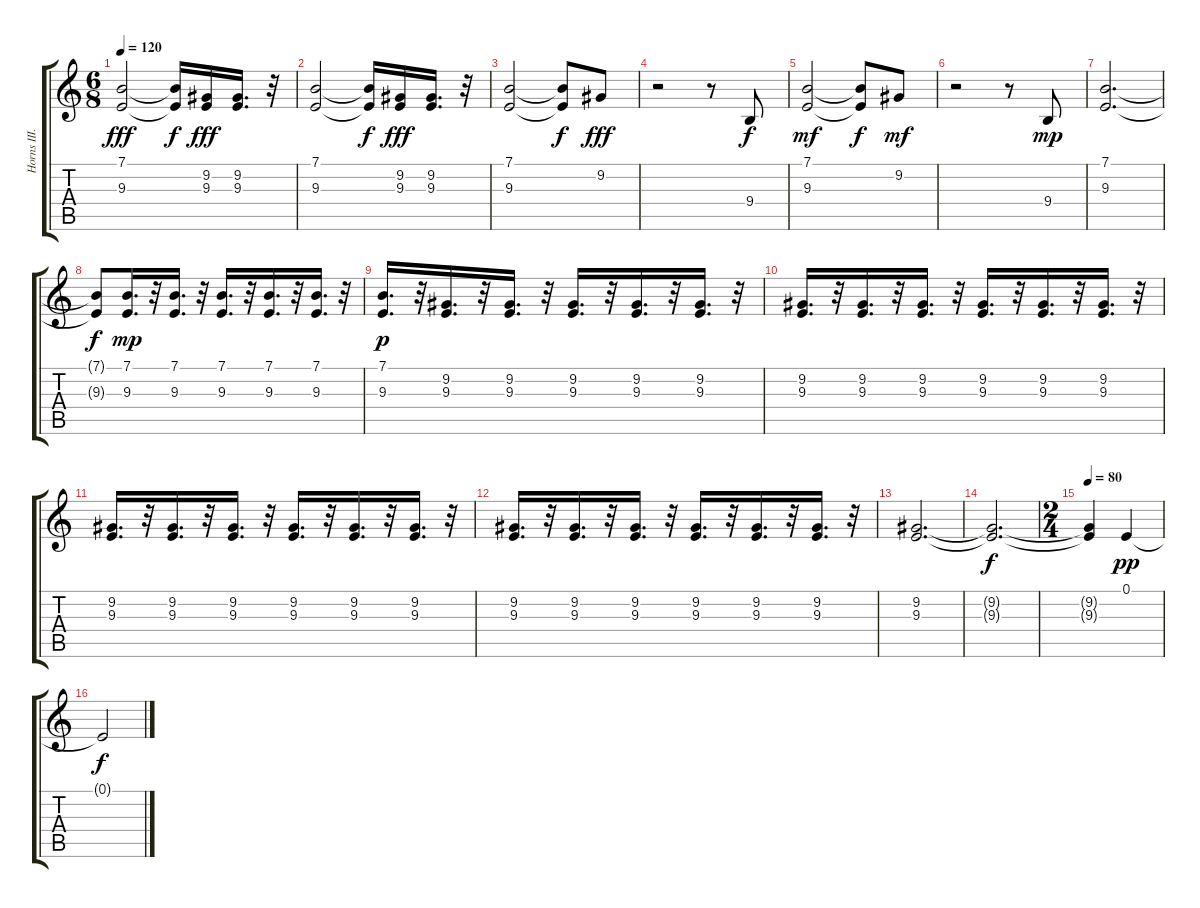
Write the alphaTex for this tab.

\track ("Horns III., IV. C" "Horns III.") {instrument frenchhorn}
\staff {score tabs}
\tuning (E4 B3 G3 D3 A2 E2) {hide}
\ts (6 8)
\tempo 120
\clef g2
\ks c
(7.1 9.3).2{dy fff} (7.1{t} 9.3{t}).16{dy f} (9.2 9.3).16{dy fff} (9.2 9.3).16{d} r.32 |
(7.1 9.3).2 (7.1{t} 9.3{t}).16{dy f} (9.2 9.3).16{dy fff} (9.2 9.3).16{d} r.32 |
(7.1 9.3).2 (7.1{t} 9.3{t}).8{dy f} 9.2.8{dy fff} |
r.2 r.8 9.4.8{dy f} |
(7.1 9.3).2{dy mf} (7.1{t} 9.3{t}).8{dy f} 9.2.8{dy mf} |
r.2 r.8 9.4.8{dy mp} |
(7.1 9.3).2{d} |
(7.1{t} 9.3{t}).8{dy f} (7.1 9.3).16{d dy mp} r.32 (7.1 9.3).16{d} r.32 (7.1 9.3).16{d} r.32 (7.1 9.3).16{d} r.32 (7.1 9.3).16{d} r.32 |
(7.1 9.3).16{d dy p} r.32 (9.2 9.3).16{d} r.32 (9.2 9.3).16{d} r.32 (9.2 9.3).16{d} r.32 (9.2 9.3).16{d} r.32 (9.2 9.3).16{d} r.32 |
(9.2 9.3).16{d} r.32 (9.2 9.3).16{d} r.32 (9.2 9.3).16{d} r.32 (9.2 9.3).16{d} r.32 (9.2 9.3).16{d} r.32 (9.2 9.3).16{d} r.32 |
(9.2 9.3).16{d} r.32 (9.2 9.3).16{d} r.32 (9.2 9.3).16{d} r.32 (9.2 9.3).16{d} r.32 (9.2 9.3).16{d} r.32 (9.2 9.3).16{d} r.32 |
(9.2 9.3).16{d} r.32 (9.2 9.3).16{d} r.32 (9.2 9.3).16{d} r.32 (9.2 9.3).16{d} r.32 (9.2 9.3).16{d} r.32 (9.2 9.3).16{d} r.32 |
(9.2 9.3).2{d} |
(9.2{t} 9.3{t}).2{d dy f} |
\ts (2 4)
\tempo 80
(9.2{t} 9.3{t}).4 0.1.4{dy pp} |
0.1{t}.2{dy f}
